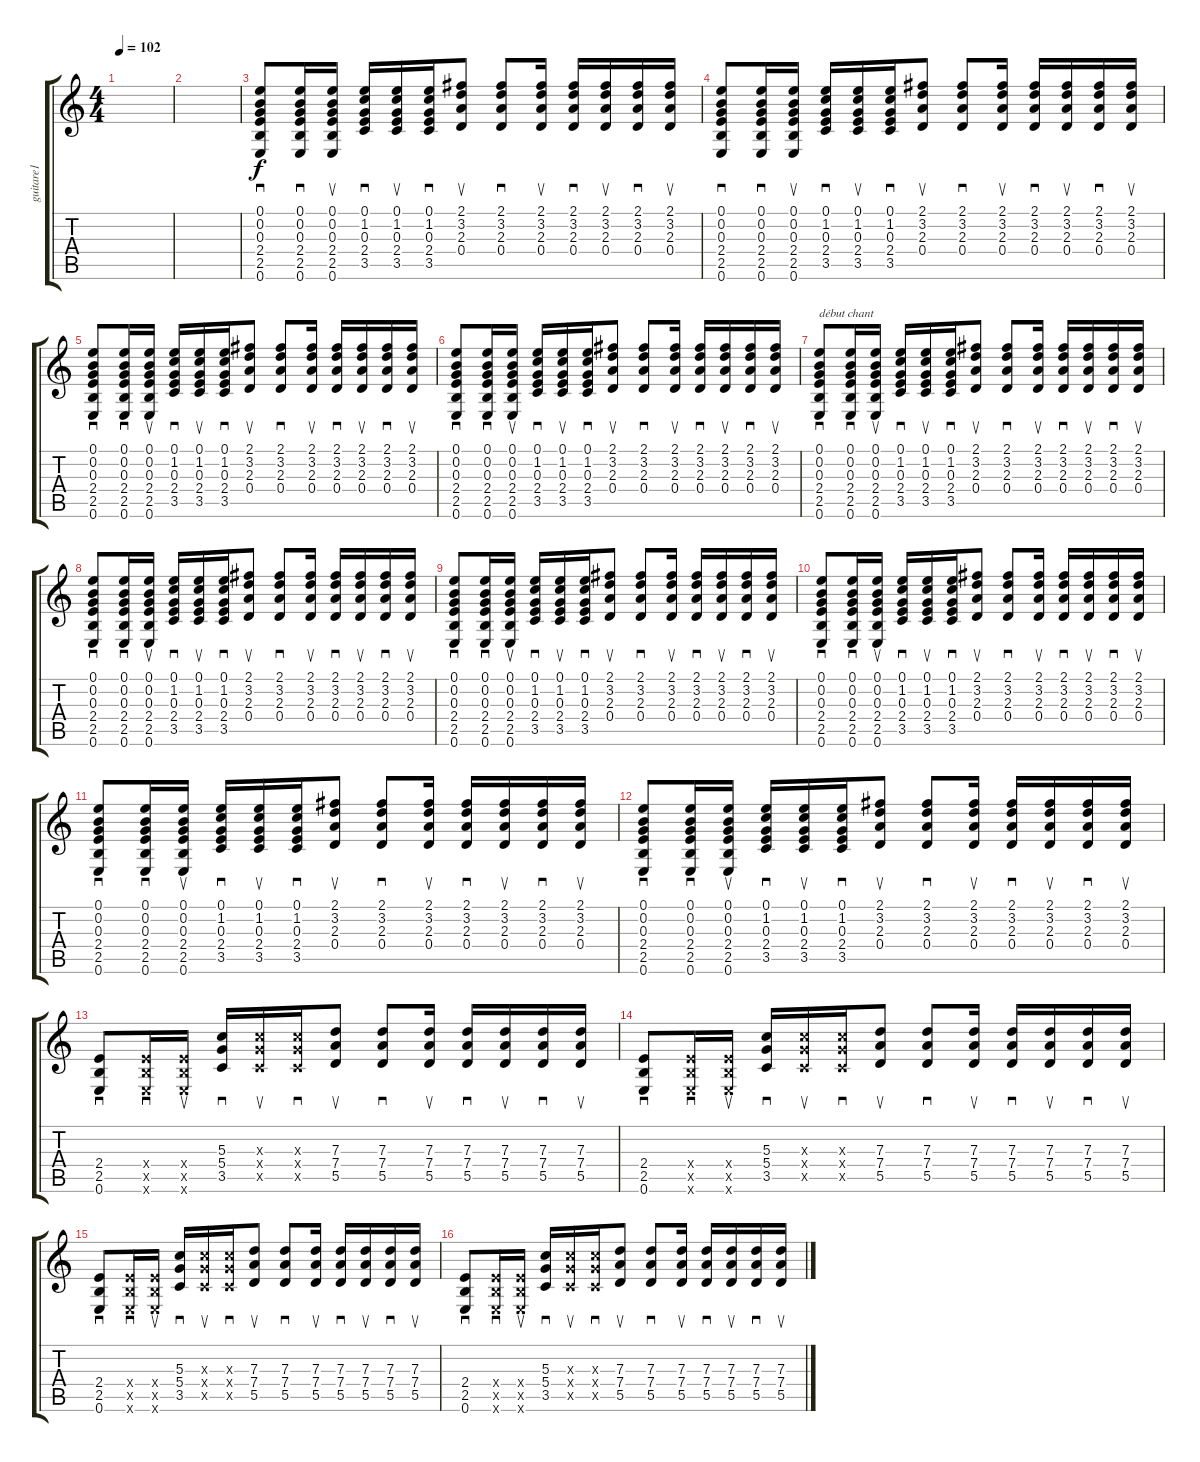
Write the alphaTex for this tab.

\track ("guitare1" "guitare1") {instrument electricguitarclean}
\staff {score tabs}
\tuning (E4 B3 G3 D3 A2 E2) {hide}
\ts (4 4)
\tempo 102
\clef g2
\ks c
|
|
(0.1 0.2 0.3 2.4 2.5 0.6).8{sd} (0.1 0.2 0.3 2.4 2.5 0.6).16{sd} (0.1 0.2 0.3 2.4 2.5 0.6).16{su} (0.1 1.2 0.3 2.4 3.5).16{sd} (0.1 1.2 0.3 2.4 3.5).16{su} (0.1 1.2 0.3 2.4 3.5).16{sd} (2.1 3.2 2.3 0.4).8{su} (2.1 3.2 2.3 0.4).8{sd} (2.1 3.2 2.3 0.4).16{su} (2.1 3.2 2.3 0.4).16{sd} (2.1 3.2 2.3 0.4).16{su} (2.1 3.2 2.3 0.4).16{sd} (2.1 3.2 2.3 0.4).16{su} |
(0.1 0.2 0.3 2.4 2.5 0.6).8{sd} (0.1 0.2 0.3 2.4 2.5 0.6).16{sd} (0.1 0.2 0.3 2.4 2.5 0.6).16{su} (0.1 1.2 0.3 2.4 3.5).16{sd} (0.1 1.2 0.3 2.4 3.5).16{su} (0.1 1.2 0.3 2.4 3.5).16{sd} (2.1 3.2 2.3 0.4).8{su} (2.1 3.2 2.3 0.4).8{sd} (2.1 3.2 2.3 0.4).16{su} (2.1 3.2 2.3 0.4).16{sd} (2.1 3.2 2.3 0.4).16{su} (2.1 3.2 2.3 0.4).16{sd} (2.1 3.2 2.3 0.4).16{su} |
(0.1 0.2 0.3 2.4 2.5 0.6).8{sd} (0.1 0.2 0.3 2.4 2.5 0.6).16{sd} (0.1 0.2 0.3 2.4 2.5 0.6).16{su} (0.1 1.2 0.3 2.4 3.5).16{sd} (0.1 1.2 0.3 2.4 3.5).16{su} (0.1 1.2 0.3 2.4 3.5).16{sd} (2.1 3.2 2.3 0.4).8{su} (2.1 3.2 2.3 0.4).8{sd} (2.1 3.2 2.3 0.4).16{su} (2.1 3.2 2.3 0.4).16{sd} (2.1 3.2 2.3 0.4).16{su} (2.1 3.2 2.3 0.4).16{sd} (2.1 3.2 2.3 0.4).16{su} |
(0.1 0.2 0.3 2.4 2.5 0.6).8{sd} (0.1 0.2 0.3 2.4 2.5 0.6).16{sd} (0.1 0.2 0.3 2.4 2.5 0.6).16{su} (0.1 1.2 0.3 2.4 3.5).16{sd} (0.1 1.2 0.3 2.4 3.5).16{su} (0.1 1.2 0.3 2.4 3.5).16{sd} (2.1 3.2 2.3 0.4).8{su} (2.1 3.2 2.3 0.4).8{sd} (2.1 3.2 2.3 0.4).16{su} (2.1 3.2 2.3 0.4).16{sd} (2.1 3.2 2.3 0.4).16{su} (2.1 3.2 2.3 0.4).16{sd} (2.1 3.2 2.3 0.4).16{su} |
(0.1 0.2 0.3 2.4 2.5 0.6).8{sd txt "début chant"} (0.1 0.2 0.3 2.4 2.5 0.6).16{sd} (0.1 0.2 0.3 2.4 2.5 0.6).16{su} (0.1 1.2 0.3 2.4 3.5).16{sd} (0.1 1.2 0.3 2.4 3.5).16{su} (0.1 1.2 0.3 2.4 3.5).16{sd} (2.1 3.2 2.3 0.4).8{su} (2.1 3.2 2.3 0.4).8{sd} (2.1 3.2 2.3 0.4).16{su} (2.1 3.2 2.3 0.4).16{sd} (2.1 3.2 2.3 0.4).16{su} (2.1 3.2 2.3 0.4).16{sd} (2.1 3.2 2.3 0.4).16{su} |
(0.1 0.2 0.3 2.4 2.5 0.6).8{sd} (0.1 0.2 0.3 2.4 2.5 0.6).16{sd} (0.1 0.2 0.3 2.4 2.5 0.6).16{su} (0.1 1.2 0.3 2.4 3.5).16{sd} (0.1 1.2 0.3 2.4 3.5).16{su} (0.1 1.2 0.3 2.4 3.5).16{sd} (2.1 3.2 2.3 0.4).8{su} (2.1 3.2 2.3 0.4).8{sd} (2.1 3.2 2.3 0.4).16{su} (2.1 3.2 2.3 0.4).16{sd} (2.1 3.2 2.3 0.4).16{su} (2.1 3.2 2.3 0.4).16{sd} (2.1 3.2 2.3 0.4).16{su} |
(0.1 0.2 0.3 2.4 2.5 0.6).8{sd} (0.1 0.2 0.3 2.4 2.5 0.6).16{sd} (0.1 0.2 0.3 2.4 2.5 0.6).16{su} (0.1 1.2 0.3 2.4 3.5).16{sd} (0.1 1.2 0.3 2.4 3.5).16{su} (0.1 1.2 0.3 2.4 3.5).16{sd} (2.1 3.2 2.3 0.4).8{su} (2.1 3.2 2.3 0.4).8{sd} (2.1 3.2 2.3 0.4).16{su} (2.1 3.2 2.3 0.4).16{sd} (2.1 3.2 2.3 0.4).16{su} (2.1 3.2 2.3 0.4).16{sd} (2.1 3.2 2.3 0.4).16{su} |
(0.1 0.2 0.3 2.4 2.5 0.6).8{sd} (0.1 0.2 0.3 2.4 2.5 0.6).16{sd} (0.1 0.2 0.3 2.4 2.5 0.6).16{su} (0.1 1.2 0.3 2.4 3.5).16{sd} (0.1 1.2 0.3 2.4 3.5).16{su} (0.1 1.2 0.3 2.4 3.5).16{sd} (2.1 3.2 2.3 0.4).8{su} (2.1 3.2 2.3 0.4).8{sd} (2.1 3.2 2.3 0.4).16{su} (2.1 3.2 2.3 0.4).16{sd} (2.1 3.2 2.3 0.4).16{su} (2.1 3.2 2.3 0.4).16{sd} (2.1 3.2 2.3 0.4).16{su} |
(0.1 0.2 0.3 2.4 2.5 0.6).8{sd} (0.1 0.2 0.3 2.4 2.5 0.6).16{sd} (0.1 0.2 0.3 2.4 2.5 0.6).16{su} (0.1 1.2 0.3 2.4 3.5).16{sd} (0.1 1.2 0.3 2.4 3.5).16{su} (0.1 1.2 0.3 2.4 3.5).16{sd} (2.1 3.2 2.3 0.4).8{su} (2.1 3.2 2.3 0.4).8{sd} (2.1 3.2 2.3 0.4).16{su} (2.1 3.2 2.3 0.4).16{sd} (2.1 3.2 2.3 0.4).16{su} (2.1 3.2 2.3 0.4).16{sd} (2.1 3.2 2.3 0.4).16{su} |
(0.1 0.2 0.3 2.4 2.5 0.6).8{sd} (0.1 0.2 0.3 2.4 2.5 0.6).16{sd} (0.1 0.2 0.3 2.4 2.5 0.6).16{su} (0.1 1.2 0.3 2.4 3.5).16{sd} (0.1 1.2 0.3 2.4 3.5).16{su} (0.1 1.2 0.3 2.4 3.5).16{sd} (2.1 3.2 2.3 0.4).8{su} (2.1 3.2 2.3 0.4).8{sd} (2.1 3.2 2.3 0.4).16{su} (2.1 3.2 2.3 0.4).16{sd} (2.1 3.2 2.3 0.4).16{su} (2.1 3.2 2.3 0.4).16{sd} (2.1 3.2 2.3 0.4).16{su} |
(2.4 2.5 0.6).8{sd} (2.4{x} 2.5{x} 0.6{x}).16{sd} (2.4{x} 2.5{x} 0.6{x}).16{su} (5.3 5.4 3.5).16{sd} (5.3{x} 5.4{x} 3.5{x}).16{su} (5.3{x} 5.4{x} 3.5{x}).16{sd} (7.3 7.4 5.5).8{su} (7.3 7.4 5.5).8{sd} (7.3 7.4 5.5).16{su} (7.3 7.4 5.5).16{sd} (7.3 7.4 5.5).16{su} (7.3 7.4 5.5).16{sd} (7.3 7.4 5.5).16{su} |
(2.4 2.5 0.6).8{sd} (2.4{x} 2.5{x} 0.6{x}).16{sd} (2.4{x} 2.5{x} 0.6{x}).16{su} (5.3 5.4 3.5).16{sd} (5.3{x} 5.4{x} 3.5{x}).16{su} (5.3{x} 5.4{x} 3.5{x}).16{sd} (7.3 7.4 5.5).8{su} (7.3 7.4 5.5).8{sd} (7.3 7.4 5.5).16{su} (7.3 7.4 5.5).16{sd} (7.3 7.4 5.5).16{su} (7.3 7.4 5.5).16{sd} (7.3 7.4 5.5).16{su} |
(2.4 2.5 0.6).8{sd} (2.4{x} 2.5{x} 0.6{x}).16{sd} (2.4{x} 2.5{x} 0.6{x}).16{su} (5.3 5.4 3.5).16{sd} (5.3{x} 5.4{x} 3.5{x}).16{su} (5.3{x} 5.4{x} 3.5{x}).16{sd} (7.3 7.4 5.5).8{su} (7.3 7.4 5.5).8{sd} (7.3 7.4 5.5).16{su} (7.3 7.4 5.5).16{sd} (7.3 7.4 5.5).16{su} (7.3 7.4 5.5).16{sd} (7.3 7.4 5.5).16{su} |
(2.4 2.5 0.6).8{sd} (2.4{x} 2.5{x} 0.6{x}).16{sd} (2.4{x} 2.5{x} 0.6{x}).16{su} (5.3 5.4 3.5).16{sd} (5.3{x} 5.4{x} 3.5{x}).16{su} (5.3{x} 5.4{x} 3.5{x}).16{sd} (7.3 7.4 5.5).8{su} (7.3 7.4 5.5).8{sd} (7.3 7.4 5.5).16{su} (7.3 7.4 5.5).16{sd} (7.3 7.4 5.5).16{su} (7.3 7.4 5.5).16{sd} (7.3 7.4 5.5).16{su}
